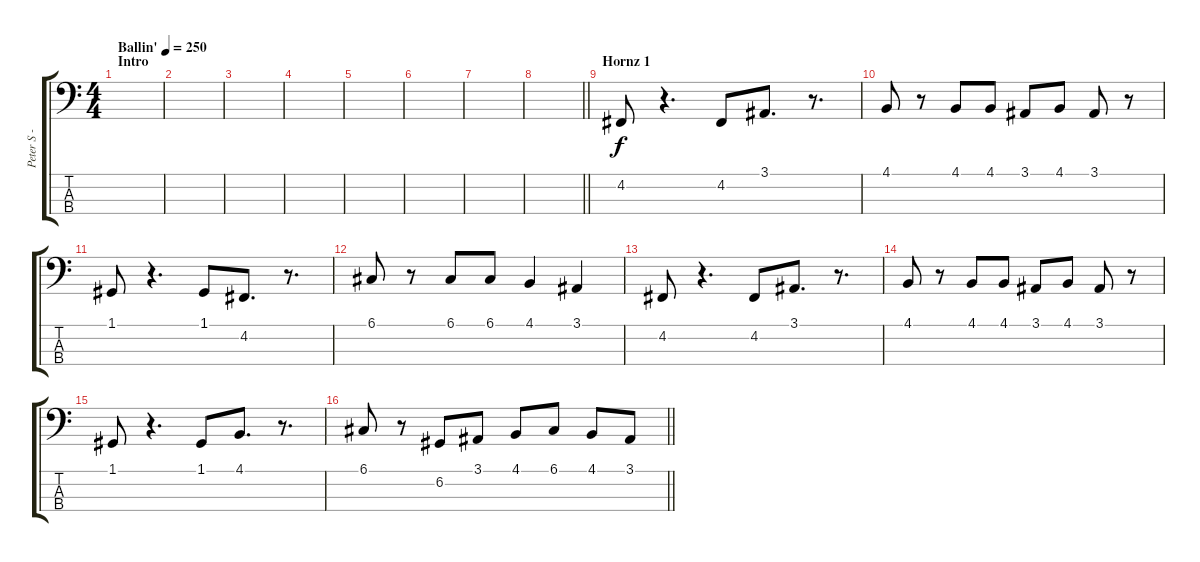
\track ("Peter S - Trombone" "Peter S - ") {instrument trombone}
\staff {score tabs}
\tuning (G2 D2 A1 E1) {hide}
\ts (4 4)
\section ("" "Intro")
\tempo (250 "Ballin'")
\clef f4
\ks c
|
|
|
|
|
|
|
\barLineRight lightlight
|
\section ("" "Hornz 1")
4.2.8 r.4{d} 4.2.8 3.1.8{d} r.8{d} |
4.1.8 r.8 4.1.8 4.1.8 3.1.8 4.1.8 3.1.8 r.8 |
1.1.8 r.4{d} 1.1.8 4.2.8{d} r.8{d} |
6.1.8 r.8 6.1.8 6.1.8 4.1.4 3.1.4 |
4.2.8 r.4{d} 4.2.8 3.1.8{d} r.8{d} |
4.1.8 r.8 4.1.8 4.1.8 3.1.8 4.1.8 3.1.8 r.8 |
1.1.8 r.4{d} 1.1.8 4.1.8{d} r.8{d} |
\barLineRight lightlight
6.1.8 r.8 6.2.8 3.1.8 4.1.8 6.1.8 4.1.8 3.1.8
